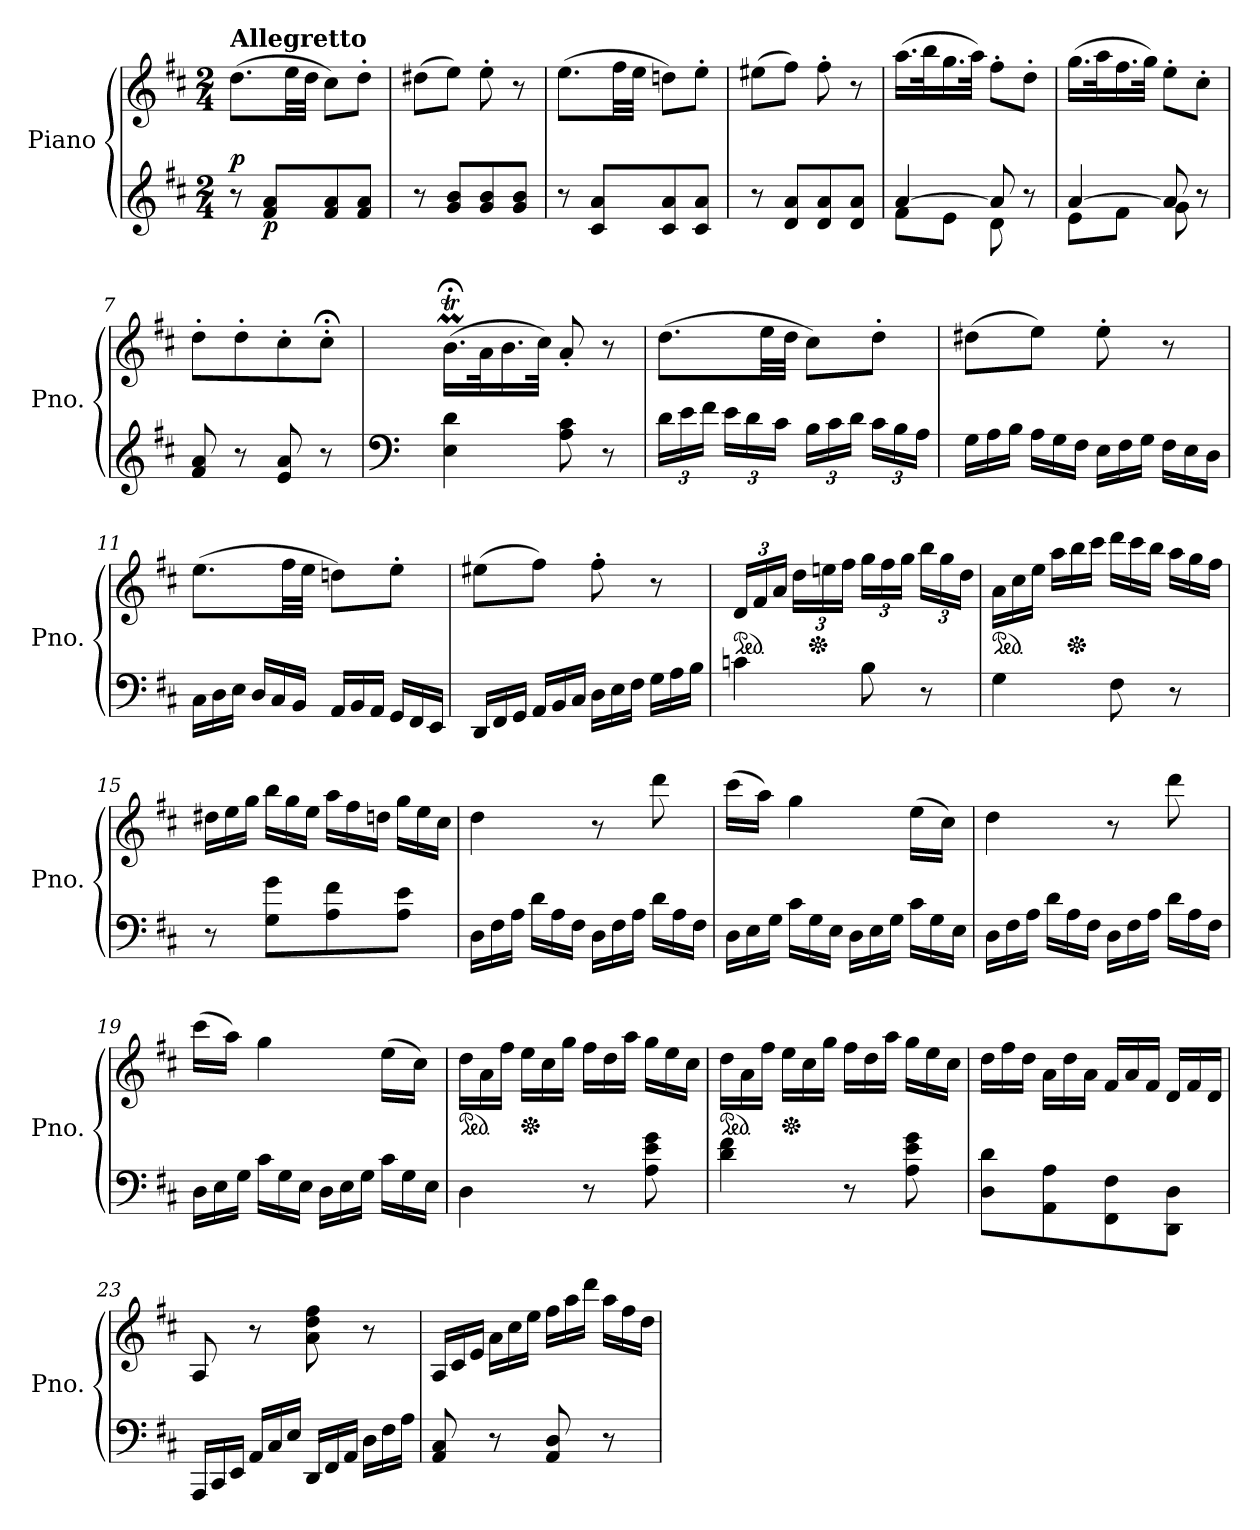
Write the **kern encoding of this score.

**kern	**kern	**dynam
*part1	*part1	*part1
*staff2	*staff1	*staff1/2
*I"Piano	*	*
*I'Pno.	*	*
*clefG2	*clefG2	*
*k[f#c#]	*k[f#c#]	*
*M2/4	*M2/4	*
*MM90	*MM90	*
=1	=1	=1
!	!LO:TX:a:B:t=Allegretto	!
!	!	!LO:DY:a=2
8r	(>8.dd\L	p
!	!	!LO:DY:b=2
8f#/ 8a/L	.	p
.	32ee\LL	.
.	32dd\JJJ	.
8f#/ 8a/	8cc#\L)	.
8f#/ 8a/J	8dd'\J	.
=2	=2	=2
8r	(>8dd#X\L	.
8g/ 8b/L	8ee\J)	.
8g/ 8b/	8ee'\	.
8g/ 8b/J	8r	.
=3	=3	=3
8r	(>8.ee\L	.
8c#/ 8a/L	.	.
.	32ff#\LL	.
.	32ee\JJJ	.
8c#/ 8a/	8ddn\L)	.
8c#/ 8a/J	8ee'\J	.
=4	=4	=4
8r	(>8ee#X\L	.
8d/ 8a/L	8ff#\J)	.
8d/ 8a/	8ff#'\	.
8d/ 8a/J	8r	.
=5	=5	=5
*^	*	*
[4a/	8f#\L	(>16.aa\LL	.
.	.	32bb\K	.
.	8e\J	16.gg\	.
.	.	32aa\JJk)	.
8a/]	8d\	8ff#'\L	.
8r	8ryy	8dd'\J	.
=6	=6	=6	=6
[4a/	8e\L	(>16.gg\LL	.
.	.	32aa\K	.
.	8f#\J	16.ff#\	.
.	.	32gg\JJk)	.
8a/]	8g\	8ee'\L	.
8r	8ryy	8cc#'\J	.
*v	*v	*	*
=7	=7	=7
8f#/ 8a/	8dd'\L	.
8r	8dd'\	.
8e/ 8a/	8cc#'\	.
8r	8cc#;<'\J	.
=8	=8	=8
*clefF4	*	*
qdLyy	.	.
qdJyy	.	.
4E\ 4d\	(>16.b;<TM\LL	.
.	32a\K	.
.	16.b\	.
.	32cc#\JJk)	.
8A\ 8c#\	8a'/	.
8r	8r	.
!!LO:LB:g=z
=9	=9	=9
*Xbrackettup	*	*
!	!	!LO:DY:b=2
!	!	!LO:DY:n=1:b
24d\LL	(>8.dd\L	mf f
24e\	.	.
24f#\JJ	.	.
24e\LL	.	.
24d\	.	.
.	32ee\LL	.
24c#\JJ	.	.
.	32dd\JJJ	.
24B\LL	8cc#\L)	.
24c#\	.	.
24d\JJ	.	.
24c#\LL	8dd'\J	.
24B\	.	.
24A\JJ	.	.
=10	=10	=10
*Xtuplet	*	*
24G\LL	(>8dd#X\L	.
24A\	.	.
24B\JJ	.	.
24A\LL	8ee\J)	.
24G\	.	.
24F#\JJ	.	.
24E\LL	8ee'\	.
24F#\	.	.
24G\JJ	.	.
24F#\LL	8r	.
24E\	.	.
24D\JJ	.	.
=11	=11	=11
24C#\LL	(>8.ee\L	.
24D\	.	.
24E\JJ	.	.
24D/LL	.	.
24C#/	.	.
.	32ff#\LL	.
24BB/JJ	.	.
.	32ee\JJJ	.
24AA/LL	8ddn\L)	.
24BB/	.	.
24AA/JJ	.	.
24GG/LL	8ee'\J	.
24FF#/	.	.
24EE/JJ	.	.
=12	=12	=12
24DD/LL	(>8ee#X\L	.
24FF#/	.	.
24GG/JJ	.	.
24AA/LL	8ff#\J)	.
24BB/	.	.
24C#/JJ	.	.
24D\LL	8ff#'\	.
24E\	.	.
24F#\JJ	.	.
24G\LL	8r	.
24A\	.	.
24B\JJ	.	.
!!LO:LB:g=z
=13	=13	=13
*	*ped	*
*	*Xbrackettup	*
4cn\	24d/LL	.
.	24f#/	.
.	24a/JJ	.
.	24dd\LL	.
*	*Xped	*
.	24eeni\	.
.	24ff#\JJ	.
8B\	24gg\LL	.
.	24ff#\	.
.	24gg\JJ	.
8r	24bb\LL	.
.	24gg\	.
.	24dd\JJ	.
=14	=14	=14
*	*ped	*
*	*Xtuplet	*
4G\	24a\LL	.
.	24cc#\	.
.	24ee\JJ	.
.	24aa\LL	.
*	*Xped	*
.	24bb\	.
.	24ccc#\JJ	.
8F#\	24ddd\LL	.
.	24ccc#\	.
.	24bb\JJ	.
8r	24aa\LL	.
.	24gg\	.
.	24ff#\JJ	.
=15	=15	=15
8r	24dd#X\LL	.
.	24ee\	.
.	24gg\JJ	.
8G\ 8g\L	24bb\LL	.
.	24gg\	.
.	24ee\JJ	.
8A\ 8f#\	24aa\LL	.
.	24ff#\	.
.	24ddn\JJ	.
8A\ 8e\J	24gg\LL	.
.	24ee\	.
.	24cc#\JJ	.
=16	=16	=16
24D\LL	4dd\	.
24F#\	.	.
24A\JJ	.	.
24d\LL	.	.
24A\	.	.
24F#\JJ	.	.
24D\LL	8r	.
24F#\	.	.
24A\JJ	.	.
24d\LL	8ddd\	.
24A\	.	.
24F#\JJ	.	.
!!LO:LB:g=z
=17	=17	=17
24D\LL	(>16ccc#\LL	.
24E\	.	.
.	16aa\JJ)	.
24G\JJ	.	.
24c#\LL	4gg\	.
24G\	.	.
24E\JJ	.	.
24D\LL	.	.
24E\	.	.
24G\JJ	.	.
24c#\LL	(>16ee\LL	.
24G\	.	.
.	16cc#\JJ)	.
24E\JJ	.	.
=18	=18	=18
24D\LL	4dd\	.
24F#\	.	.
24A\JJ	.	.
24d\LL	.	.
24A\	.	.
24F#\JJ	.	.
24D\LL	8r	.
24F#\	.	.
24A\JJ	.	.
24d\LL	8ddd\	.
24A\	.	.
24F#\JJ	.	.
=19	=19	=19
24D\LL	(>16ccc#\LL	.
24E\	.	.
.	16aa\JJ)	.
24G\JJ	.	.
24c#\LL	4gg\	.
24G\	.	.
24E\JJ	.	.
24D\LL	.	.
24E\	.	.
24G\JJ	.	.
24c#\LL	(>16ee\LL	.
24G\	.	.
.	16cc#\JJ)	.
24E\JJ	.	.
=20	=20	=20
*	*ped	*
4D\	24dd\LL	.
.	24a\	.
.	24ff#\JJ	.
*	*Xped	*
.	24ee\LL	.
.	24cc#\	.
.	24gg\JJ	.
8r	24ff#\LL	.
.	24dd\	.
.	24aa\JJ	.
8A\ 8e\ 8g\	24gg\LL	.
.	24ee\	.
.	24cc#\JJ	.
!!LO:LB:g=z
=21	=21	=21
*	*ped	*
4d\ 4f#\	24dd\LL	.
.	24a\	.
.	24ff#\JJ	.
*	*Xped	*
.	24ee\LL	.
.	24cc#\	.
.	24gg\JJ	.
8r	24ff#\LL	.
.	24dd\	.
.	24aa\JJ	.
8A\ 8e\ 8g\	24gg\LL	.
.	24ee\	.
.	24cc#\JJ	.
=22	=22	=22
8D\ 8d\L	24dd\LL	.
.	24ff#\	.
.	24dd\JJ	.
8AA\ 8A\	24a\LL	.
.	24dd\	.
.	24a\JJ	.
8FF#\ 8F#\	24f#/LL	.
.	24a/	.
.	24f#/JJ	.
8DD\ 8D\J	24d/LL	.
.	24f#/	.
.	24d/JJ	.
=23	=23	=23
24AAA/LL	8A/	.
24CC#/	.	.
24EE/JJ	.	.
24AA/LL	8r	.
24C#/	.	.
24E/JJ	.	.
24DD/LL	8a\ 8dd\ 8ff#\	.
24FF#/	.	.
24AA/JJ	.	.
24D\LL	8r	.
24F#\	.	.
24A\JJ	.	.
=24	=24	=24
8AA/ 8C#/	24A/LL	.
.	24c#/	.
.	24e/JJ	.
8r	24a\LL	.
.	24cc#\	.
.	24ee\JJ	.
8AA/ 8D/	24ff#\LL	.
.	24aa\	.
.	24ddd\JJ	.
8r	24aa\LL	.
.	24ff#\	.
.	24dd\JJ	.
=	=	=
*-	*-	*-
